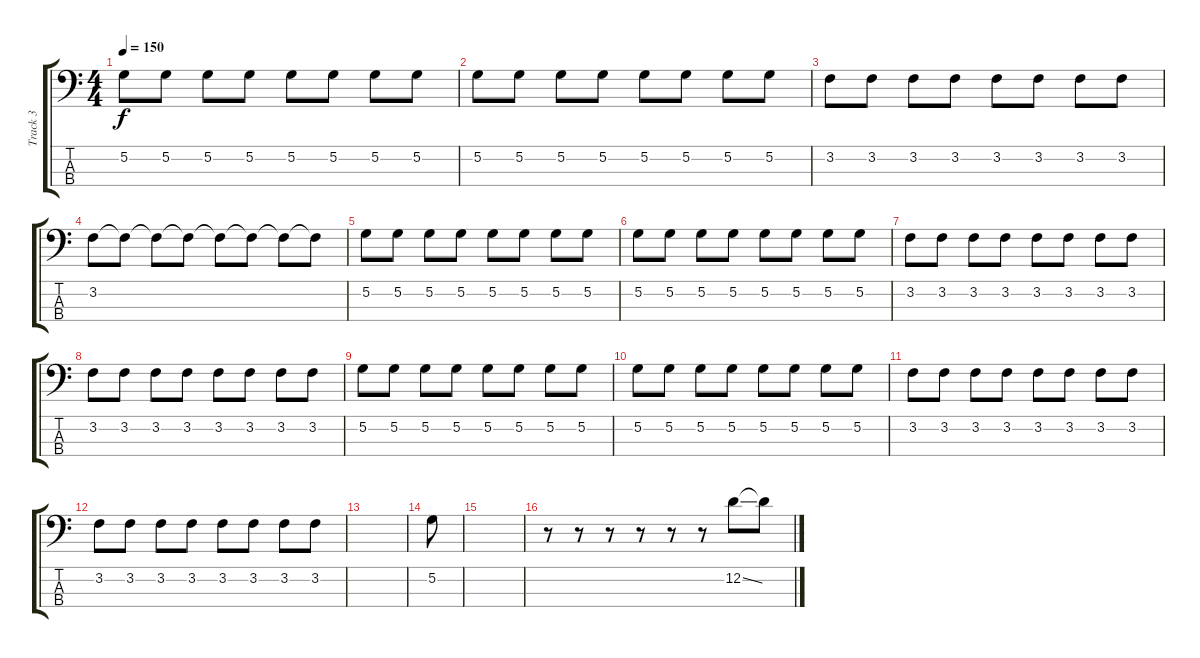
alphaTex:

\track ("Track 3" "Track 3") {instrument electricbasspick}
\staff {score tabs}
\tuning (G2 D2 A1 E1) {hide}
\ts (4 4)
\tempo 150
\clef f4
\ks c
5.2.8{dy f} 5.2.8 5.2.8 5.2.8 5.2.8 5.2.8 5.2.8 5.2.8 |
5.2.8 5.2.8 5.2.8 5.2.8 5.2.8 5.2.8 5.2.8 5.2.8 |
3.2.8 3.2.8 3.2.8 3.2.8 3.2.8 3.2.8 3.2.8 3.2.8 |
3.2.8 3.2{t}.8 3.2{t}.8 3.2{t}.8 3.2{t}.8 3.2{t}.8 3.2{t}.8 3.2{t}.8 |
5.2.8 5.2.8 5.2.8 5.2.8 5.2.8 5.2.8 5.2.8 5.2.8 |
5.2.8 5.2.8 5.2.8 5.2.8 5.2.8 5.2.8 5.2.8 5.2.8 |
3.2.8 3.2.8 3.2.8 3.2.8 3.2.8 3.2.8 3.2.8 3.2.8 |
3.2.8 3.2.8 3.2.8 3.2.8 3.2.8 3.2.8 3.2.8 3.2.8 |
5.2.8 5.2.8 5.2.8 5.2.8 5.2.8 5.2.8 5.2.8 5.2.8 |
5.2.8 5.2.8 5.2.8 5.2.8 5.2.8 5.2.8 5.2.8 5.2.8 |
3.2.8 3.2.8 3.2.8 3.2.8 3.2.8 3.2.8 3.2.8 3.2.8 |
3.2.8 3.2.8 3.2.8 3.2.8 3.2.8 3.2.8 3.2.8 3.2.8 |
|
5.2.8 |
|
r.8 r.8 r.8 r.8 r.8 r.8 12.2{ss}.8 12.2{t}.8
